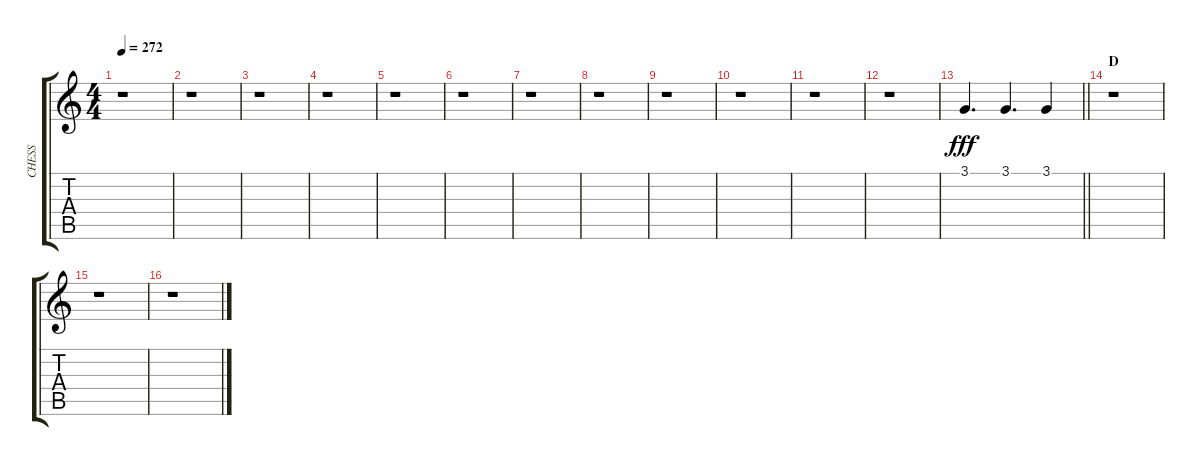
\track ("CHESS" "CHESS") {instrument gunshot}
\staff {score tabs}
\tuning (E4 B3 G3 D3 A2 E2) {hide}
\ts (4 4)
\tempo 272
\clef g2
\ks c
r.1{dy fff} |
r.1 |
r.1 |
r.1 |
r.1 |
r.1 |
r.1 |
r.1 |
r.1 |
r.1 |
r.1 |
r.1 |
\barLineRight lightlight
3.1.4{d} 3.1.4{d} 3.1.4 |
\section ("" "D")
r.1 |
r.1 |
r.1
